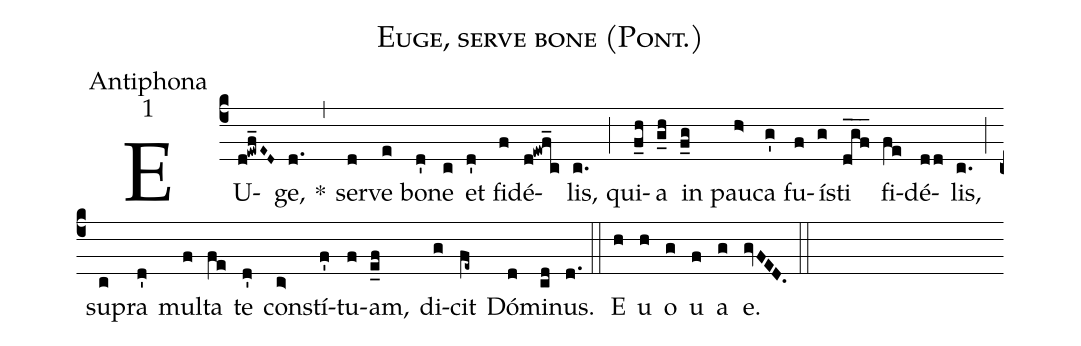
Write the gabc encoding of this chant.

name:Euge, serve bone (Pont.);
office-part:Antiphona;
mode:1;
%%
(c4) EU(d!ewf_E~D~)ge,(d.) *(,) ser(d)ve(e) bo(d')ne(c) et(d') fi(f)dé(d!ewf_c)lis,(c.) (;) qui(f_h)a(g_h) in(f_g) pau(h>)ca(g') fu(f)í(g)sti(dgf___) fi(fe)dé(dd)lis,(c.) (;) su(c)pra(d') mul(f)ta(fe) te(d') con(c>)stí(f')tu(f)am,(e_f)  di(g)cit(fe~) Dó(d)mi(cd)nus.(d.)(::)E(h) u(h) o(g) u(f) a(g) e.(gvFED.) (::)
